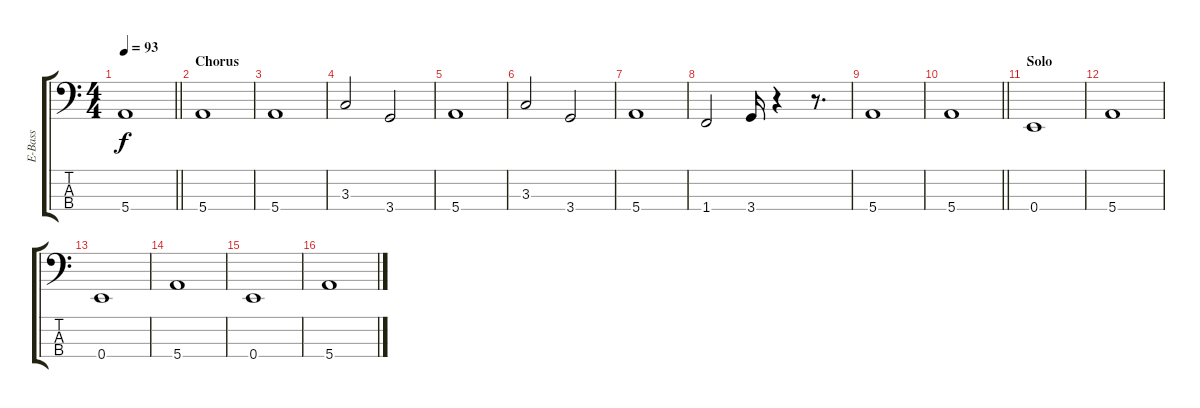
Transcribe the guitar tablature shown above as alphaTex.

\track ("E-Bass" "E-Bass") {instrument electricbassfinger}
\staff {score tabs}
\tuning (G2 D2 A1 E1) {hide}
\ts (4 4)
\tempo 93
\clef f4
\barLineRight lightlight
\ks c
5.4.1{dy f} |
\section ("" "Chorus")
5.4.1 |
5.4.1 |
3.3.2 3.4.2 |
5.4.1 |
3.3.2 3.4.2 |
5.4.1 |
1.4.2 3.4.16 r.4 r.8{d} |
5.4.1 |
\barLineRight lightlight
5.4.1 |
\section ("" "Solo")
0.4.1 |
5.4.1 |
0.4.1 |
5.4.1 |
0.4.1 |
5.4.1
